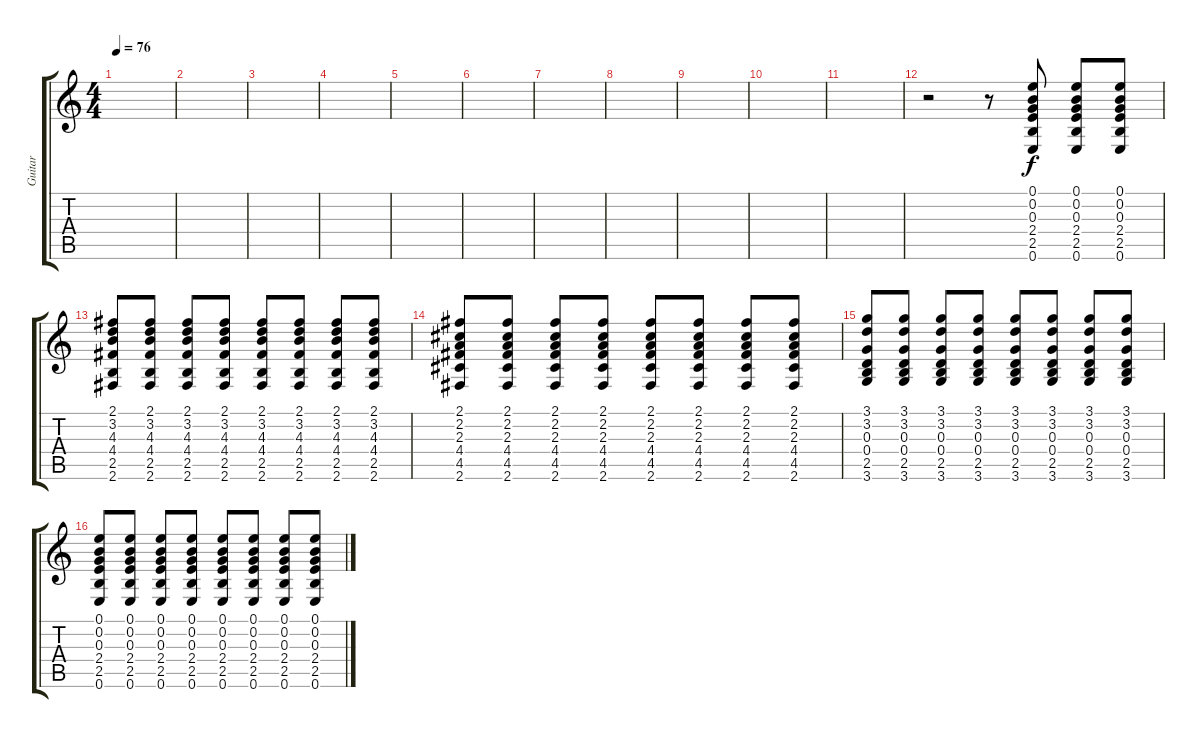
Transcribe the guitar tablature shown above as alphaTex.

\track ("Guitar" "Guitar") {instrument distortionguitar}
\staff {score tabs}
\tuning (E4 B3 G3 D3 A2 E2) {hide}
\ts (4 4)
\tempo 76
\clef g2
\ks c
|
|
|
|
|
|
|
|
|
|
|
r.2 r.8 (0.1 0.2 0.3 2.4 2.5 0.6).8 (0.1 0.2 0.3 2.4 2.5 0.6).8 (0.1 0.2 0.3 2.4 2.5 0.6).8 |
(2.1 3.2 4.3 4.4 2.5 2.6).8 (2.1 3.2 4.3 4.4 2.5 2.6).8 (2.1 3.2 4.3 4.4 2.5 2.6).8 (2.1 3.2 4.3 4.4 2.5 2.6).8 (2.1 3.2 4.3 4.4 2.5 2.6).8 (2.1 3.2 4.3 4.4 2.5 2.6).8 (2.1 3.2 4.3 4.4 2.5 2.6).8 (2.1 3.2 4.3 4.4 2.5 2.6).8 |
(2.1 2.2 2.3 4.4 4.5 2.6).8 (2.1 2.2 2.3 4.4 4.5 2.6).8 (2.1 2.2 2.3 4.4 4.5 2.6).8 (2.1 2.2 2.3 4.4 4.5 2.6).8 (2.1 2.2 2.3 4.4 4.5 2.6).8 (2.1 2.2 2.3 4.4 4.5 2.6).8 (2.1 2.2 2.3 4.4 4.5 2.6).8 (2.1 2.2 2.3 4.4 4.5 2.6).8 |
(3.1 3.2 0.3 0.4 2.5 3.6).8 (3.1 3.2 0.3 0.4 2.5 3.6).8 (3.1 3.2 0.3 0.4 2.5 3.6).8 (3.1 3.2 0.3 0.4 2.5 3.6).8 (3.1 3.2 0.3 0.4 2.5 3.6).8 (3.1 3.2 0.3 0.4 2.5 3.6).8 (3.1 3.2 0.3 0.4 2.5 3.6).8 (3.1 3.2 0.3 0.4 2.5 3.6).8 |
(0.1 0.2 0.3 2.4 2.5 0.6).8 (0.1 0.2 0.3 2.4 2.5 0.6).8 (0.1 0.2 0.3 2.4 2.5 0.6).8 (0.1 0.2 0.3 2.4 2.5 0.6).8 (0.1 0.2 0.3 2.4 2.5 0.6).8 (0.1 0.2 0.3 2.4 2.5 0.6).8 (0.1 0.2 0.3 2.4 2.5 0.6).8 (0.1 0.2 0.3 2.4 2.5 0.6).8
